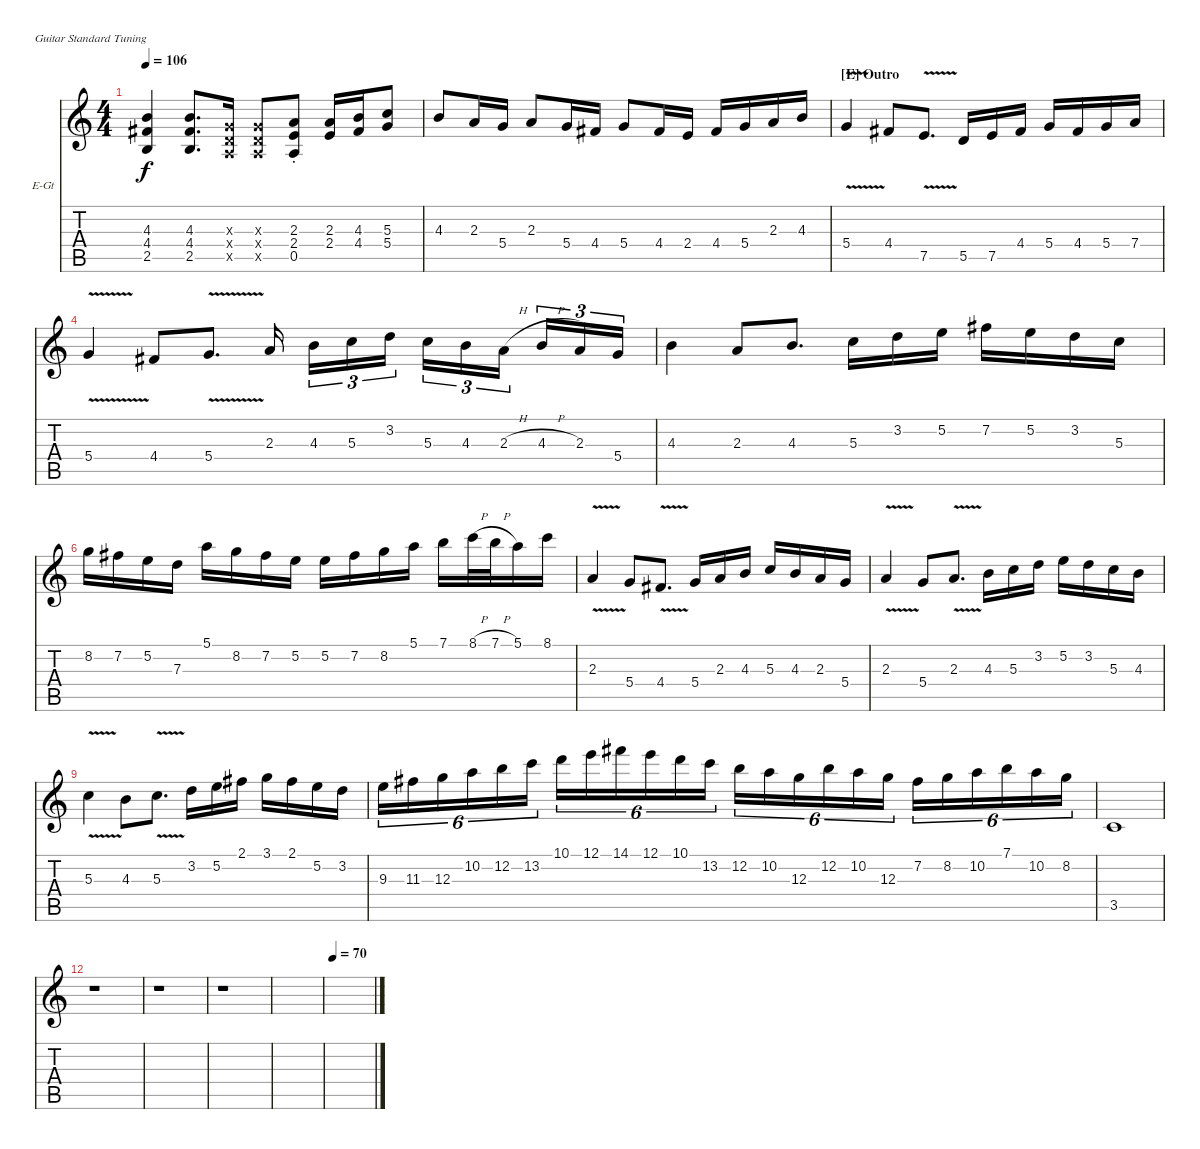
\bracketExtendMode nobrackets
\firstSystemTrackNameOrientation horizontal
\otherSystemsTrackNameOrientation horizontal
\defaultBarNumberDisplay FirstOfSystem
\track ("Rudolf Schenker" "E-Gt") {instrument distortionguitar}
\staff {score tabs}
\tuning (E4 B3 G3 D3 A2 E2)
\ts (4 4)
\tempo 106
\clef g2
\scale
0.494748
\ks c
(4.4 2.5 4.3).4{dy f} (2.5 4.4 4.3).8{d} (0.5{x} 0.4{x} 0.3{x}).16 (0.5{x} 0.4{x} 0.3{x}).8 (2.3{st} 2.4{st} 0.5{st}).8 (2.3 2.4).16 (4.3 4.4).16 (5.3 5.4).8 |
\scale
0.50517 4.3.8 2.3.16 5.4.16 2.3.8 5.4.16 4.4.16 5.4.8 4.4.16 2.4.16 4.4.16 5.4.16 2.3.16 4.3.16 |
\section ("E" "Outro")
\scale
0.507093 5.4{v}.4 4.4.8 7.5{v}.8{d} 5.5.16 7.5.16 4.4.16 5.4.16 4.4.16 5.4.16 7.4.16 |
\scale
0.492777 5.4{v}.4 4.4.8 5.4{v}.8{d} 2.3.16 4.3.16{tu (3 2)} 5.3.16{tu (3 2)} 3.2.16{tu (3 2)} 5.3.16{tu (3 2)} 4.3.16{tu (3 2)} 2.3{h}.16{tu (3 2)} 4.3{h}.16{tu (3 2)} 2.3.16{tu (3 2)} 5.4.16{tu (3 2)} |
\scale
0.498619 4.3.4 2.3.8 4.3.8{d} 5.3.16 3.2.16 5.2.16 7.2.16 5.2.16 3.2.16 5.3.16 |
\scale
0.501381 8.2.16 7.2.16 5.2.16 7.3.16 5.1.16 8.2.16 7.2.16 5.2.16 5.2.16 7.2.16 8.2.16 5.1.16 7.1.16 8.1{h}.32 7.1{h}.32 5.1.16 8.1.16 |
\scale
0.498168 2.3{v}.4 5.4.8 4.4{v}.8{d} 5.4.16 2.3.16 4.3.16 5.3.16 4.3.16 2.3.16 5.4.16 |
\scale
0.502062 2.3{v}.4 5.4.8 2.3{v}.8{d} 4.3.16 5.3.16 3.2.16 5.2.16 3.2.16 5.3.16 4.3.16 |
5.3{v}.4 4.3.8 5.3{v}.8{d} 3.2.16 5.2.16 2.1.16 3.1.16 2.1.16 5.2.16 3.2.16 |
9.3.16{tu (6 4)} 11.3.16{tu (6 4)} 12.3.16{tu (6 4)} 10.2.16{tu (6 4)} 12.2.16{tu (6 4)} 13.2.16{tu (6 4)} 10.1.16{tu (6 4)} 12.1.16{tu (6 4)} 14.1.16{tu (6 4)} 12.1.16{tu (6 4)} 10.1.16{tu (6 4)} 13.2.16{tu (6 4)} 12.2.16{tu (6 4)} 10.2.16{tu (6 4)} 12.3.16{tu (6 4)} 12.2.16{tu (6 4)} 10.2.16{tu (6 4)} 12.3.16{tu (6 4)} 7.2.16{tu (6 4)} 8.2.16{tu (6 4)} 10.2.16{tu (6 4)} 7.1.16{tu (6 4)} 10.2.16{tu (6 4)} 8.2.16{tu (6 4)} |
3.5.1 |
r.1 |
r.1 |
r.1 |
|
\tempo 70
